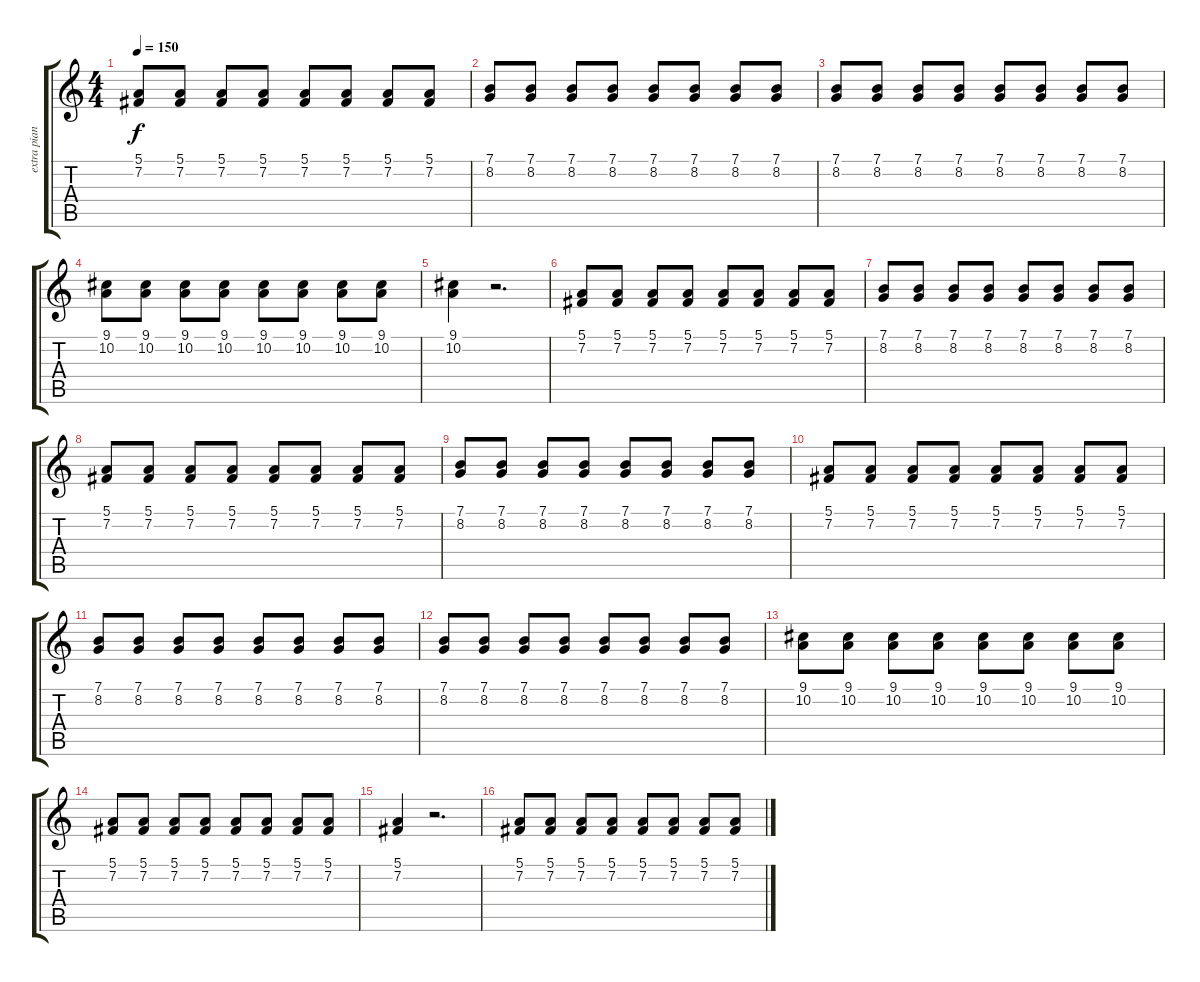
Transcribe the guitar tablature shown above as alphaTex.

\track ("extra piano" "extra pian") {instrument acousticgrandpiano}
\staff {score tabs}
\tuning (E4 B3 G3 D3 A2 E2) {hide}
\ts (4 4)
\tempo 150
\clef g2
\ks c
(5.1 7.2).8{dy f} (5.1 7.2).8 (5.1 7.2).8 (5.1 7.2).8 (5.1 7.2).8 (5.1 7.2).8 (5.1 7.2).8 (5.1 7.2).8 |
(7.1 8.2).8 (7.1 8.2).8 (7.1 8.2).8 (7.1 8.2).8 (7.1 8.2).8 (7.1 8.2).8 (7.1 8.2).8 (7.1 8.2).8 |
(7.1 8.2).8 (7.1 8.2).8 (7.1 8.2).8 (7.1 8.2).8 (7.1 8.2).8 (7.1 8.2).8 (7.1 8.2).8 (7.1 8.2).8 |
(9.1 10.2).8 (9.1 10.2).8 (9.1 10.2).8 (9.1 10.2).8 (9.1 10.2).8 (9.1 10.2).8 (9.1 10.2).8 (9.1 10.2).8 |
(9.1 10.2).4 r.2{d} |
(5.1 7.2).8 (5.1 7.2).8 (5.1 7.2).8 (5.1 7.2).8 (5.1 7.2).8 (5.1 7.2).8 (5.1 7.2).8 (5.1 7.2).8 |
(7.1 8.2).8 (7.1 8.2).8 (7.1 8.2).8 (7.1 8.2).8 (7.1 8.2).8 (7.1 8.2).8 (7.1 8.2).8 (7.1 8.2).8 |
(5.1 7.2).8 (5.1 7.2).8 (5.1 7.2).8 (5.1 7.2).8 (5.1 7.2).8 (5.1 7.2).8 (5.1 7.2).8 (5.1 7.2).8 |
(7.1 8.2).8 (7.1 8.2).8 (7.1 8.2).8 (7.1 8.2).8 (7.1 8.2).8 (7.1 8.2).8 (7.1 8.2).8 (7.1 8.2).8 |
(5.1 7.2).8 (5.1 7.2).8 (5.1 7.2).8 (5.1 7.2).8 (5.1 7.2).8 (5.1 7.2).8 (5.1 7.2).8 (5.1 7.2).8 |
(7.1 8.2).8 (7.1 8.2).8 (7.1 8.2).8 (7.1 8.2).8 (7.1 8.2).8 (7.1 8.2).8 (7.1 8.2).8 (7.1 8.2).8 |
(7.1 8.2).8 (7.1 8.2).8 (7.1 8.2).8 (7.1 8.2).8 (7.1 8.2).8 (7.1 8.2).8 (7.1 8.2).8 (7.1 8.2).8 |
(9.1 10.2).8 (9.1 10.2).8 (9.1 10.2).8 (9.1 10.2).8 (9.1 10.2).8 (9.1 10.2).8 (9.1 10.2).8 (9.1 10.2).8 |
(5.1 7.2).8 (5.1 7.2).8 (5.1 7.2).8 (5.1 7.2).8 (5.1 7.2).8 (5.1 7.2).8 (5.1 7.2).8 (5.1 7.2).8 |
(5.1 7.2).4 r.2{d} |
(5.1 7.2).8 (5.1 7.2).8 (5.1 7.2).8 (5.1 7.2).8 (5.1 7.2).8 (5.1 7.2).8 (5.1 7.2).8 (5.1 7.2).8
